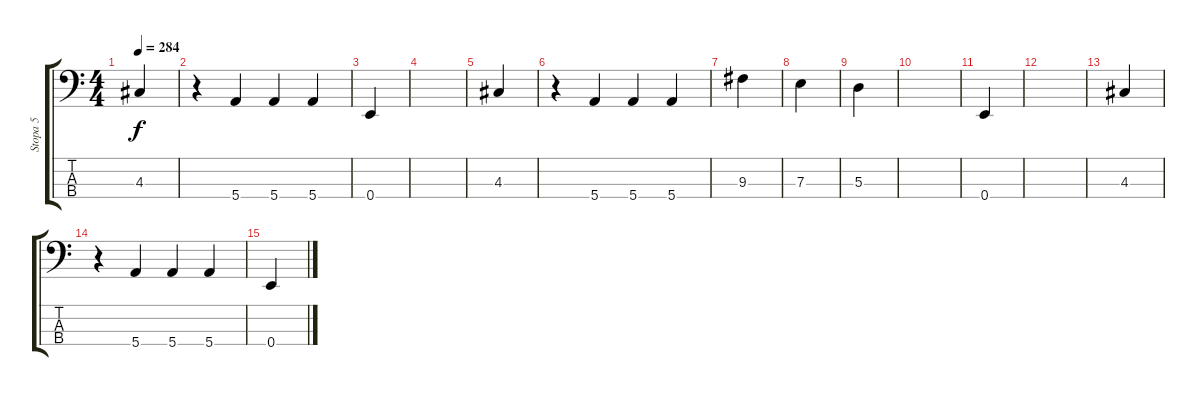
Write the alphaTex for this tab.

\track ("Stopa 5" "Stopa 5") {instrument electricbassfinger}
\staff {score tabs}
\tuning (G2 D2 A1 E1) {hide}
\ts (4 4)
\tempo 284
\clef f4
\ks c
4.3.4{dy f} |
r.4 5.4.4 5.4.4 5.4.4 |
0.4.4 |
|
4.3.4 |
r.4 5.4.4 5.4.4 5.4.4 |
9.3.4 |
7.3.4 |
5.3.4 |
|
0.4.4 |
|
4.3.4 |
r.4 5.4.4 5.4.4 5.4.4 |
0.4.4
